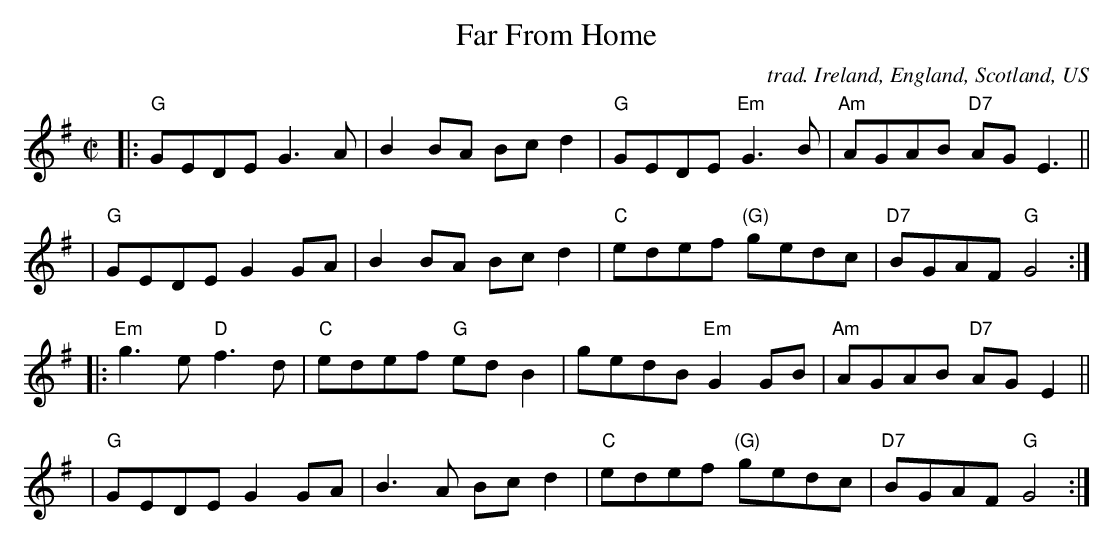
X:1
T: Far From Home
O: trad. Ireland, England, Scotland, US
M: C|
L: 1/8
K: G
|: "G"GEDE G3A | B2BA Bcd2 | "G"GEDE "Em"G3B | "Am"AGAB "D7"AGE3 ||
|  "G"GEDE G2GA | B2BA Bcd2 | "C"edef "(G)"gedc | "D7"BGAF "G"G4 :|
|: "Em"g3e "D"f3d | "C"edef "G"edB2 | gedB "Em"G2GB | "Am"AGAB "D7"AGE2 ||
|  "G"GEDE G2GA | B3A Bcd2 | "C"edef "(G)"gedc | "D7"BGAF "G"G4 :|
